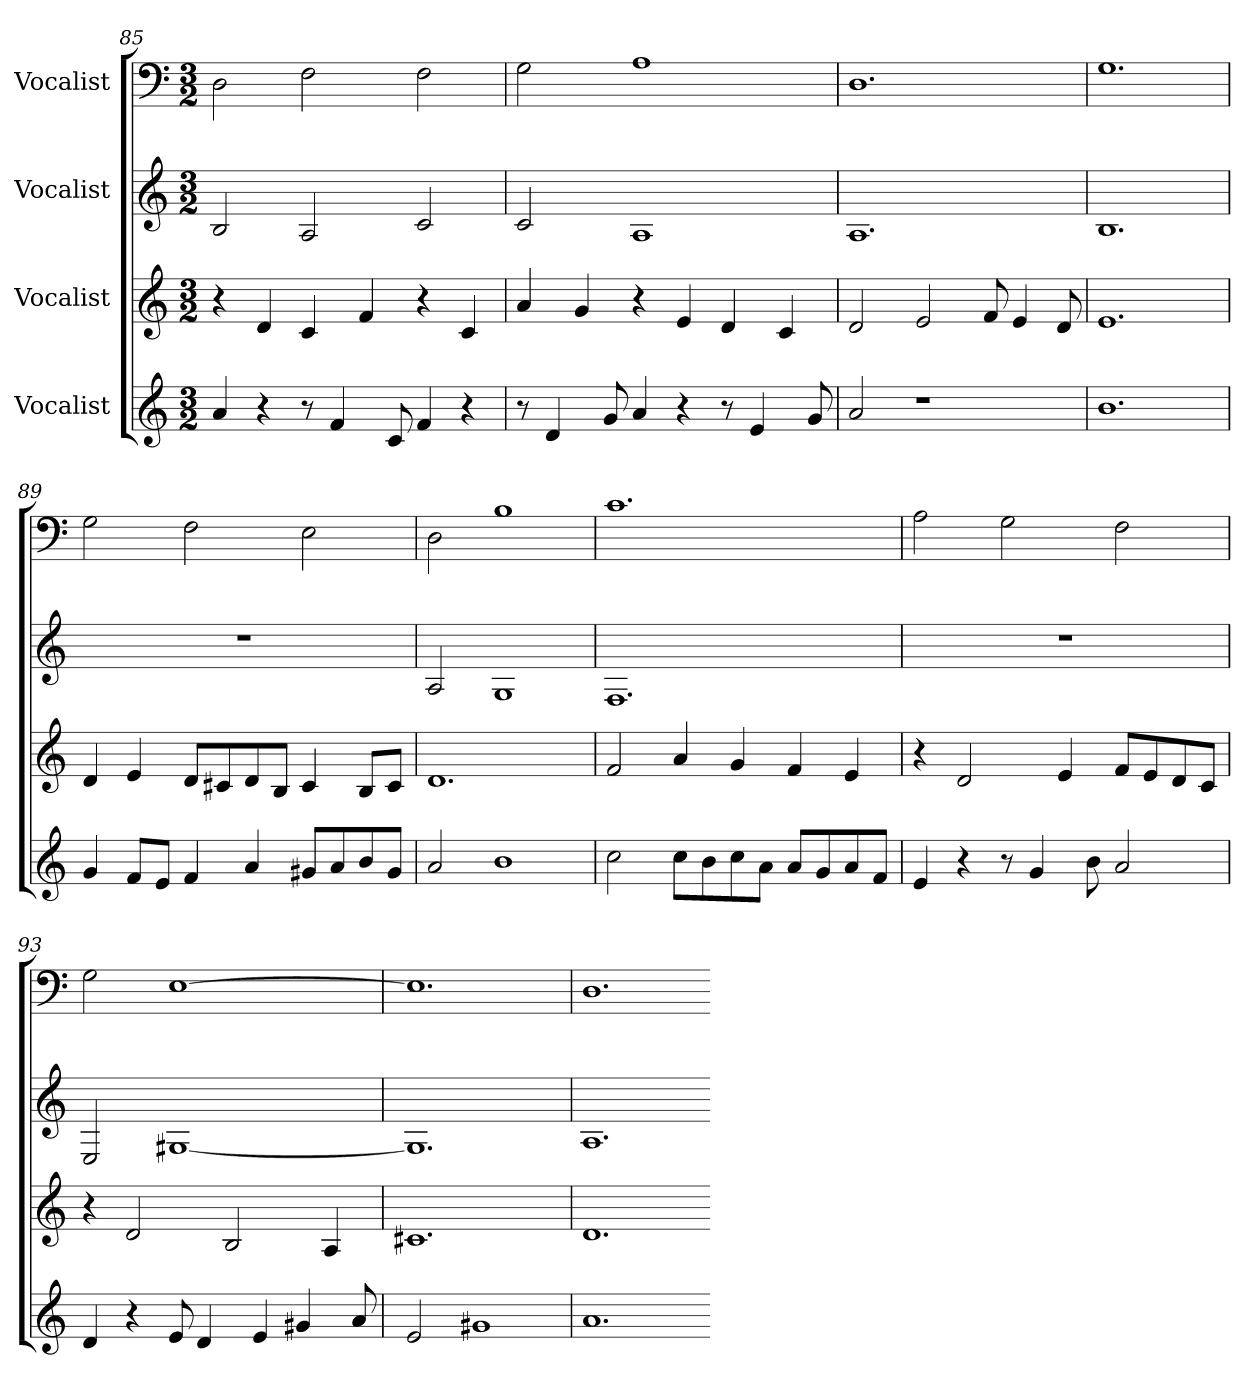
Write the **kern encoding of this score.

**kern	**kern	**kern	**kern
*part4	*part3	*part2	*part1
*staff4	*staff3	*staff2	*staff1
*I"Vocalist	*I"Vocalist	*I"Vocalist	*I"Vocalist
*M3/2	*M3/2	*M3/2	*M3/2
=85	=85	=85	=85
4a	4r	2B	2D
4r	4d	.	.
8r	4c	2A	2F
4f	.	.	.
.	4f	.	.
8c	.	.	.
4f	4r	2c	2F
4r	4c	.	.
=86	=86	=86	=86
8r	4a	2c	2G
4d	.	.	.
.	4g	.	.
8g	.	.	.
4a	4r	1A	1A
4r	4e	.	.
8r	4d	.	.
4e	.	.	.
.	4c	.	.
8g	.	.	.
=87	=87	=87	=87
2a	2d	1.A	1.D
1r	2e	.	.
.	8f	.	.
.	4e	.	.
.	8d	.	.
=88	=88	=88	=88
1.b	1.e	1.B	1.G
=89	=89	=89	=89
4g	4d	1.r	2G
8fL	4e	.	.
8eJ	.	.	.
4f	8dL	.	2F
.	8c#X	.	.
4a	8d	.	.
.	8BJ	.	.
8g#XL	4c#	.	2E
8a	.	.	.
8b	8BL	.	.
8g#J	8c#J	.	.
=90	=90	=90	=90
2a	1.d	2A	2D
1b	.	1G	1B
=91	=91	=91	=91
2cc	2f	1.F	1.c
8ccL	4a	.	.
8b	.	.	.
8cc	4g	.	.
8aJ	.	.	.
8aL	4f	.	.
8g	.	.	.
8a	4e	.	.
8fJ	.	.	.
=92	=92	=92	=92
4e	4r	1.r	2A
4r	2d	.	.
8r	.	.	2G
4g	.	.	.
.	4e	.	.
8b	.	.	.
2a	8fL	.	2F
.	8e	.	.
.	8d	.	.
.	8cJ	.	.
=93	=93	=93	=93
4d	4r	2E	2G
4r	2d	.	.
8e	.	[1G#X	[1E
4d	.	.	.
.	2B	.	.
4e	.	.	.
4g#X	.	.	.
.	4A	.	.
8a	.	.	.
=94	=94	=94	=94
2e	1.c#X	1.G#]	1.E]
1g#X	.	.	.
=95	=95	=95	=95
1.a	1.d	1.A	1.D
=-	=-	=-	=-
*-	*-	*-	*-
